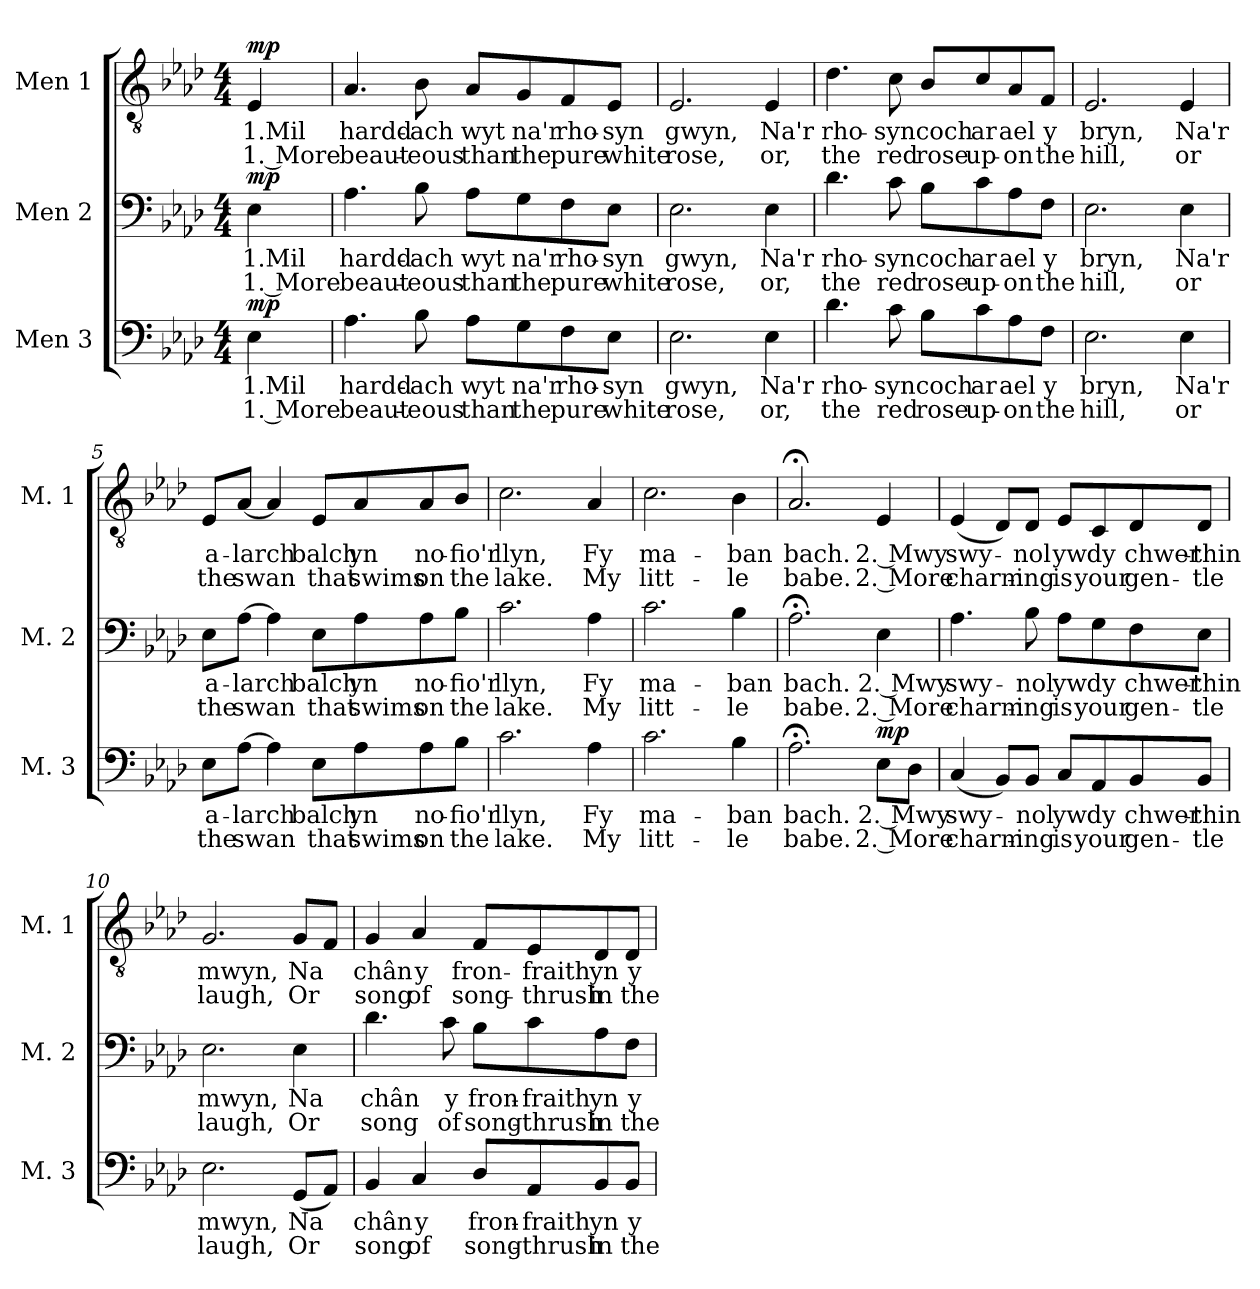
**kern	**text	**text	**dynam	**kern	**text	**text	**dynam	**kern	**text	**text	**dynam
*part3	*part3	*part3	*part3	*part2	*part2	*part2	*part2	*part1	*part1	*part1	*part1
*staff3	*staff3	*staff3	*staff3	*staff2	*staff2	*staff2	*staff2	*staff1	*staff1	*staff1	*staff1
*I"Men 3	*	*	*	*I"Men 2	*	*	*	*I"Men 1	*	*	*
*I'M. 3	*	*	*	*I'M. 2	*	*	*	*I'M. 1	*	*	*
*clefF4	*	*	*	*clefF4	*	*	*	*clefGv2	*	*	*
*k[b-e-a-d-]	*	*	*	*k[b-e-a-d-]	*	*	*	*k[b-e-a-d-]	*	*	*
*M4/4	*	*	*	*M4/4	*	*	*	*M4/4	*	*	*
*MM72	*	*	*	*MM72	*	*	*	*MM72	*	*	*
=	=	=	=	=	=	=	=	=	=	=	=
!	!LO:LY:b	!LO:LY:b	!LO:DY:a	!	!LO:LY:b	!LO:LY:b	!LO:DY:a	!	!LO:LY:b	!LO:LY:b	!LO:DY:a
4E-\	1.Mil	1. More	mp	4E-\	1.Mil	1. More	mp	4E-/	1.Mil	1. More	mp
=1	=1	=1	=1	=1	=1	=1	=1	=1	=1	=1	=1
!	!LO:LY:b	!LO:LY:b	!	!	!LO:LY:b	!LO:LY:b	!	!	!LO:LY:b	!LO:LY:b	!
4.A-\	hardd-	beaut-	.	4.A-\	hardd-	beaut-	.	4.A-/	hardd-	beaut-	.
!	!LO:LY:b	!LO:LY:b	!	!	!LO:LY:b	!LO:LY:b	!	!	!LO:LY:b	!LO:LY:b	!
8B-\	-ach	-eous	.	8B-\	-ach	-eous	.	8B-\	-ach	-eous	.
!	!LO:LY:b	!LO:LY:b	!	!	!LO:LY:b	!LO:LY:b	!	!	!LO:LY:b	!LO:LY:b	!
8A-\L	wyt	than	.	8A-\L	wyt	than	.	8A-/L	wyt	than	.
!	!LO:LY:b	!LO:LY:b	!	!	!LO:LY:b	!LO:LY:b	!	!	!LO:LY:b	!LO:LY:b	!
8G\	na'r	the	.	8G\	na'r	the	.	8G/	na'r	the	.
!	!LO:LY:b	!LO:LY:b	!	!	!LO:LY:b	!LO:LY:b	!	!	!LO:LY:b	!LO:LY:b	!
8F\	rho-	pure	.	8F\	rho-	pure	.	8F/	rho-	pure	.
!	!LO:LY:b	!LO:LY:b	!	!	!LO:LY:b	!LO:LY:b	!	!	!LO:LY:b	!LO:LY:b	!
8E-\J	-syn	white	.	8E-\J	-syn	white	.	8E-/J	-syn	white	.
=2	=2	=2	=2	=2	=2	=2	=2	=2	=2	=2	=2
!	!LO:LY:b	!LO:LY:b	!	!	!LO:LY:b	!LO:LY:b	!	!	!LO:LY:b	!LO:LY:b	!
2.E-\	gwyn,	rose,	.	2.E-\	gwyn,	rose,	.	2.E-/	gwyn,	rose,	.
!	!LO:LY:b	!LO:LY:b	!	!	!LO:LY:b	!LO:LY:b	!	!	!LO:LY:b	!LO:LY:b	!
4E-\	Na'r	or,	.	4E-\	Na'r	or,	.	4E-/	Na'r	or,	.
=3	=3	=3	=3	=3	=3	=3	=3	=3	=3	=3	=3
!	!LO:LY:b	!LO:LY:b	!	!	!LO:LY:b	!LO:LY:b	!	!	!LO:LY:b	!LO:LY:b	!
4.d-\	rho-	the	.	4.d-\	rho-	the	.	4.d-\	rho-	the	.
!	!LO:LY:b	!LO:LY:b	!	!	!LO:LY:b	!LO:LY:b	!	!	!LO:LY:b	!LO:LY:b	!
8c\	-syn	red	.	8c\	-syn	red	.	8c\	-syn	red	.
!	!LO:LY:b	!LO:LY:b	!	!	!LO:LY:b	!LO:LY:b	!	!	!LO:LY:b	!LO:LY:b	!
8B-\L	coch	rose	.	8B-\L	coch	rose	.	8B-/L	coch	rose	.
!	!LO:LY:b	!LO:LY:b	!	!	!LO:LY:b	!LO:LY:b	!	!	!LO:LY:b	!LO:LY:b	!
8c\	ar	up-	.	8c\	ar	up-	.	8c/	ar	up-	.
!	!LO:LY:b	!LO:LY:b	!	!	!LO:LY:b	!LO:LY:b	!	!	!LO:LY:b	!LO:LY:b	!
8A-\	ael	-on	.	8A-\	ael	-on	.	8A-/	ael	-on	.
!	!LO:LY:b	!LO:LY:b	!	!	!LO:LY:b	!LO:LY:b	!	!	!LO:LY:b	!LO:LY:b	!
8F\J	y	the	.	8F\J	y	the	.	8F/J	y	the	.
=4	=4	=4	=4	=4	=4	=4	=4	=4	=4	=4	=4
!	!LO:LY:b	!LO:LY:b	!	!	!LO:LY:b	!LO:LY:b	!	!	!LO:LY:b	!LO:LY:b	!
2.E-\	bryn,	hill,	.	2.E-\	bryn,	hill,	.	2.E-/	bryn,	hill,	.
!	!LO:LY:b	!LO:LY:b	!	!	!LO:LY:b	!LO:LY:b	!	!	!LO:LY:b	!LO:LY:b	!
4E-\	Na'r	or	.	4E-\	Na'r	or	.	4E-/	Na'r	or	.
!!LO:LB:g=z
=5	=5	=5	=5	=5	=5	=5	=5	=5	=5	=5	=5
!	!LO:LY:b	!LO:LY:b	!	!	!LO:LY:b	!LO:LY:b	!	!	!LO:LY:b	!LO:LY:b	!
8E-\L	a-	the	.	8E-\L	a-	the	.	8E-/L	a-	the	.
!	!LO:LY:b	!LO:LY:b	!	!	!LO:LY:b	!LO:LY:b	!	!	!LO:LY:b	!LO:LY:b	!
[8A-\J	-larch	swan	.	[8A-\J	-larch	swan	.	[8A-/J	-larch	swan	.
4A-\]	.	.	.	4A-\]	.	.	.	4A-/]	.	.	.
!	!LO:LY:b	!LO:LY:b	!	!	!LO:LY:b	!LO:LY:b	!	!	!LO:LY:b	!LO:LY:b	!
8E-\L	balch	that	.	8E-\L	balch	that	.	8E-/L	balch	that	.
!	!LO:LY:b	!LO:LY:b	!	!	!LO:LY:b	!LO:LY:b	!	!	!LO:LY:b	!LO:LY:b	!
8A-\	yn	swims	.	8A-\	yn	swims	.	8A-/	yn	swims	.
!	!LO:LY:b	!LO:LY:b	!	!	!LO:LY:b	!LO:LY:b	!	!	!LO:LY:b	!LO:LY:b	!
8A-\	no-	on	.	8A-\	no-	on	.	8A-/	no-	on	.
!	!LO:LY:b	!LO:LY:b	!	!	!LO:LY:b	!LO:LY:b	!	!	!LO:LY:b	!LO:LY:b	!
8B-\J	-fio'r	the	.	8B-\J	-fio'r	the	.	8B-/J	-fio'r	the	.
=6	=6	=6	=6	=6	=6	=6	=6	=6	=6	=6	=6
!	!LO:LY:b	!LO:LY:b	!	!	!LO:LY:b	!LO:LY:b	!	!	!LO:LY:b	!LO:LY:b	!
2.c\	llyn,	lake.	.	2.c\	llyn,	lake.	.	2.c\	llyn,	lake.	.
!	!LO:LY:b	!LO:LY:b	!	!	!LO:LY:b	!LO:LY:b	!	!	!LO:LY:b	!LO:LY:b	!
4A-\	Fy	My	.	4A-\	Fy	My	.	4A-/	Fy	My	.
=7	=7	=7	=7	=7	=7	=7	=7	=7	=7	=7	=7
!	!LO:LY:b	!LO:LY:b	!	!	!LO:LY:b	!LO:LY:b	!	!	!LO:LY:b	!LO:LY:b	!
2.c\	ma-	litt-	.	2.c\	ma-	litt-	.	2.c\	ma-	litt-	.
!	!LO:LY:b	!LO:LY:b	!	!	!LO:LY:b	!LO:LY:b	!	!	!LO:LY:b	!LO:LY:b	!
4B-\	-ban	-le	.	4B-\	-ban	-le	.	4B-\	-ban	-le	.
=8	=8	=8	=8	=8	=8	=8	=8	=8	=8	=8	=8
!	!LO:LY:b	!LO:LY:b	!	!	!LO:LY:b	!LO:LY:b	!	!	!LO:LY:b	!LO:LY:b	!
2.A-;<\	bach.	babe.	.	2.A-;<\	bach.	babe.	.	2.A-;</	bach.	babe.	.
!	!LO:LY:b	!LO:LY:b	!LO:DY:a	!	!LO:LY:b	!LO:LY:b	!	!	!LO:LY:b	!LO:LY:b	!
8E-\L	2. Mwy	2. More	mp	4E-\	2. Mwy	2. More	.	4E-/	2. Mwy	2. More	.
8D-\J	.	.	.	.	.	.	.	.	.	.	.
=9	=9	=9	=9	=9	=9	=9	=9	=9	=9	=9	=9
!	!LO:LY:b	!LO:LY:b	!	!	!LO:LY:b	!LO:LY:b	!	!	!LO:LY:b	!LO:LY:b	!
(4C/	swy-	charm-	.	4.A-\	swy-	charm-	.	(4E-/	swy-	charm-	.
8BB-/L)	.	.	.	.	.	.	.	8D-/L)	.	.	.
!	!LO:LY:b	!LO:LY:b	!	!	!LO:LY:b	!LO:LY:b	!	!	!LO:LY:b	!LO:LY:b	!
8BB-/J	-nol	-ing	.	8B-\	-nol	-ing	.	8D-/J	-nol	-ing	.
!	!LO:LY:b	!LO:LY:b	!	!	!LO:LY:b	!LO:LY:b	!	!	!LO:LY:b	!LO:LY:b	!
8C/L	yw	is	.	8A-\L	yw	is	.	8E-/L	yw	is	.
!	!LO:LY:b	!LO:LY:b	!	!	!LO:LY:b	!LO:LY:b	!	!	!LO:LY:b	!LO:LY:b	!
8AA-/	dy	your	.	8G\	dy	your	.	8C/	dy	your	.
!	!LO:LY:b	!LO:LY:b	!	!	!LO:LY:b	!LO:LY:b	!	!	!LO:LY:b	!LO:LY:b	!
8BB-/	chwer-	gen-	.	8F\	chwer-	gen-	.	8D-/	chwer-	gen-	.
!	!LO:LY:b	!LO:LY:b	!	!	!LO:LY:b	!LO:LY:b	!	!	!LO:LY:b	!LO:LY:b	!
8BB-/J	-thin	-tle	.	8E-\J	-thin	-tle	.	8D-/J	-thin	-tle	.
!!LO:LB:g=z
=10	=10	=10	=10	=10	=10	=10	=10	=10	=10	=10	=10
!	!LO:LY:b	!LO:LY:b	!	!	!LO:LY:b	!LO:LY:b	!	!	!LO:LY:b	!LO:LY:b	!
2.E-\	mwyn,	laugh,	.	2.E-\	mwyn,	laugh,	.	2.G/	mwyn,	laugh,	.
!	!LO:LY:b	!LO:LY:b	!	!	!LO:LY:b	!LO:LY:b	!	!	!LO:LY:b	!LO:LY:b	!
(8GG/L	Na	Or	.	4E-\	Na	Or	.	8G/L	Na	Or	.
8AA-/J)	.	.	.	.	.	.	.	8F/J	.	.	.
=11	=11	=11	=11	=11	=11	=11	=11	=11	=11	=11	=11
!	!LO:LY:b	!LO:LY:b	!	!	!LO:LY:b	!LO:LY:b	!	!	!LO:LY:b	!LO:LY:b	!
4BB-/	chân	song	.	4.d-\	chân	song	.	4G/	chân	song	.
!	!LO:LY:b	!LO:LY:b	!	!	!	!	!	!	!LO:LY:b	!LO:LY:b	!
4C/	y	of	.	.	.	.	.	4A-/	y	of	.
!	!	!	!	!	!LO:LY:b	!LO:LY:b	!	!	!	!	!
.	.	.	.	8c\	y	of	.	.	.	.	.
!	!LO:LY:b	!LO:LY:b	!	!	!LO:LY:b	!LO:LY:b	!	!	!LO:LY:b	!LO:LY:b	!
8D-/L	fron-	song-	.	8B-\L	fron-	song-	.	8F/L	fron-	song-	.
!	!LO:LY:b	!LO:LY:b	!	!	!LO:LY:b	!LO:LY:b	!	!	!LO:LY:b	!LO:LY:b	!
8AA-/	-fraith	-thrush	.	8c\	-fraith	-thrush	.	8E-/	-fraith	-thrush	.
!	!LO:LY:b	!LO:LY:b	!	!	!LO:LY:b	!LO:LY:b	!	!	!LO:LY:b	!LO:LY:b	!
8BB-/	yn	in	.	8A-\	yn	in	.	8D-/	yn	in	.
!	!LO:LY:b	!LO:LY:b	!	!	!LO:LY:b	!LO:LY:b	!	!	!LO:LY:b	!LO:LY:b	!
8BB-/J	y	the	.	8F\J	y	the	.	8D-/J	y	the	.
=	=	=	=	=	=	=	=	=	=	=	=
*-	*-	*-	*-	*-	*-	*-	*-	*-	*-	*-	*-
